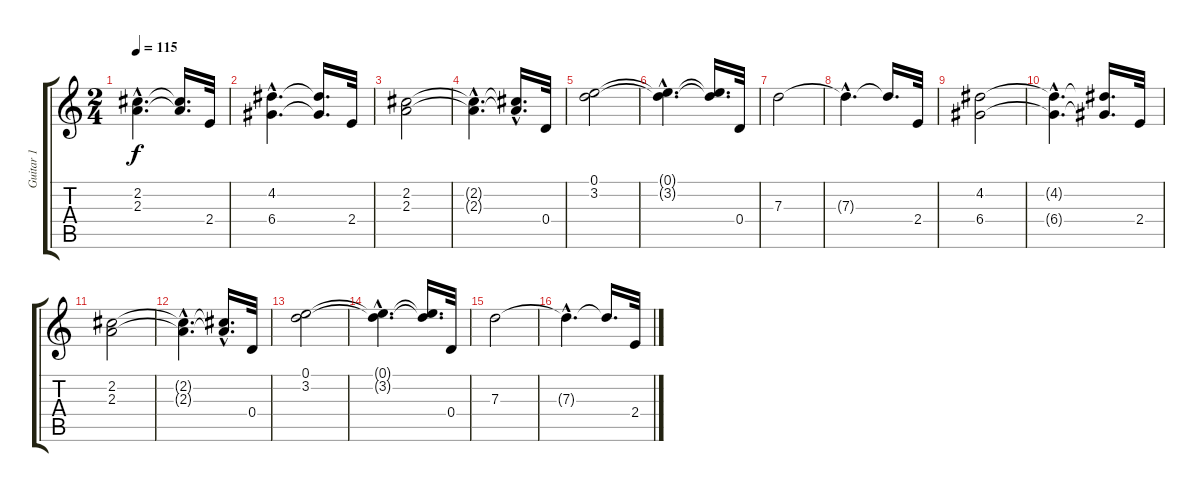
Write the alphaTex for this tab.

\track ("Guitar 1" "Guitar 1") {instrument electricguitarclean}
\staff {score tabs}
\tuning (E4 B3 G3 D3 A2 E2) {hide}
\ts (2 4)
\tempo 115
\clef g2
\ks c
(2.2{hac} 2.3{hac}).4{d dy f} (2.2{t} 2.3{t}).16{d} 2.4.32 |
(4.2{hac} 6.4{hac}).4{d} (4.2{t} 6.4{t}).16{d} 2.4.32 |
(2.2 2.3).2 |
(2.2{hac t} 2.3{hac t}).4{d} (2.2{t} 2.3{hac t}).16{d} 0.4.32 |
(0.1 3.2).2 |
(0.1{hac t} 3.2{hac t}).4{d} (0.1{t} 3.2{t}).16{d} 0.4.32 |
7.3.2 |
7.3{hac t}.4{d} 7.3{t}.16{d} 2.4.32 |
(4.2 6.4).2 |
(4.2{hac t} 6.4{hac t}).4{d} (4.2{t} 6.4{t}).16{d} 2.4.32 |
(2.2 2.3).2 |
(2.2{hac t} 2.3{hac t}).4{d} (2.2{t} 2.3{hac t}).16{d} 0.4.32 |
(0.1 3.2).2 |
(0.1{hac t} 3.2{hac t}).4{d} (0.1{t} 3.2{t}).16{d} 0.4.32 |
7.3.2 |
7.3{hac t}.4{d} 7.3{t}.16{d} 2.4.32
